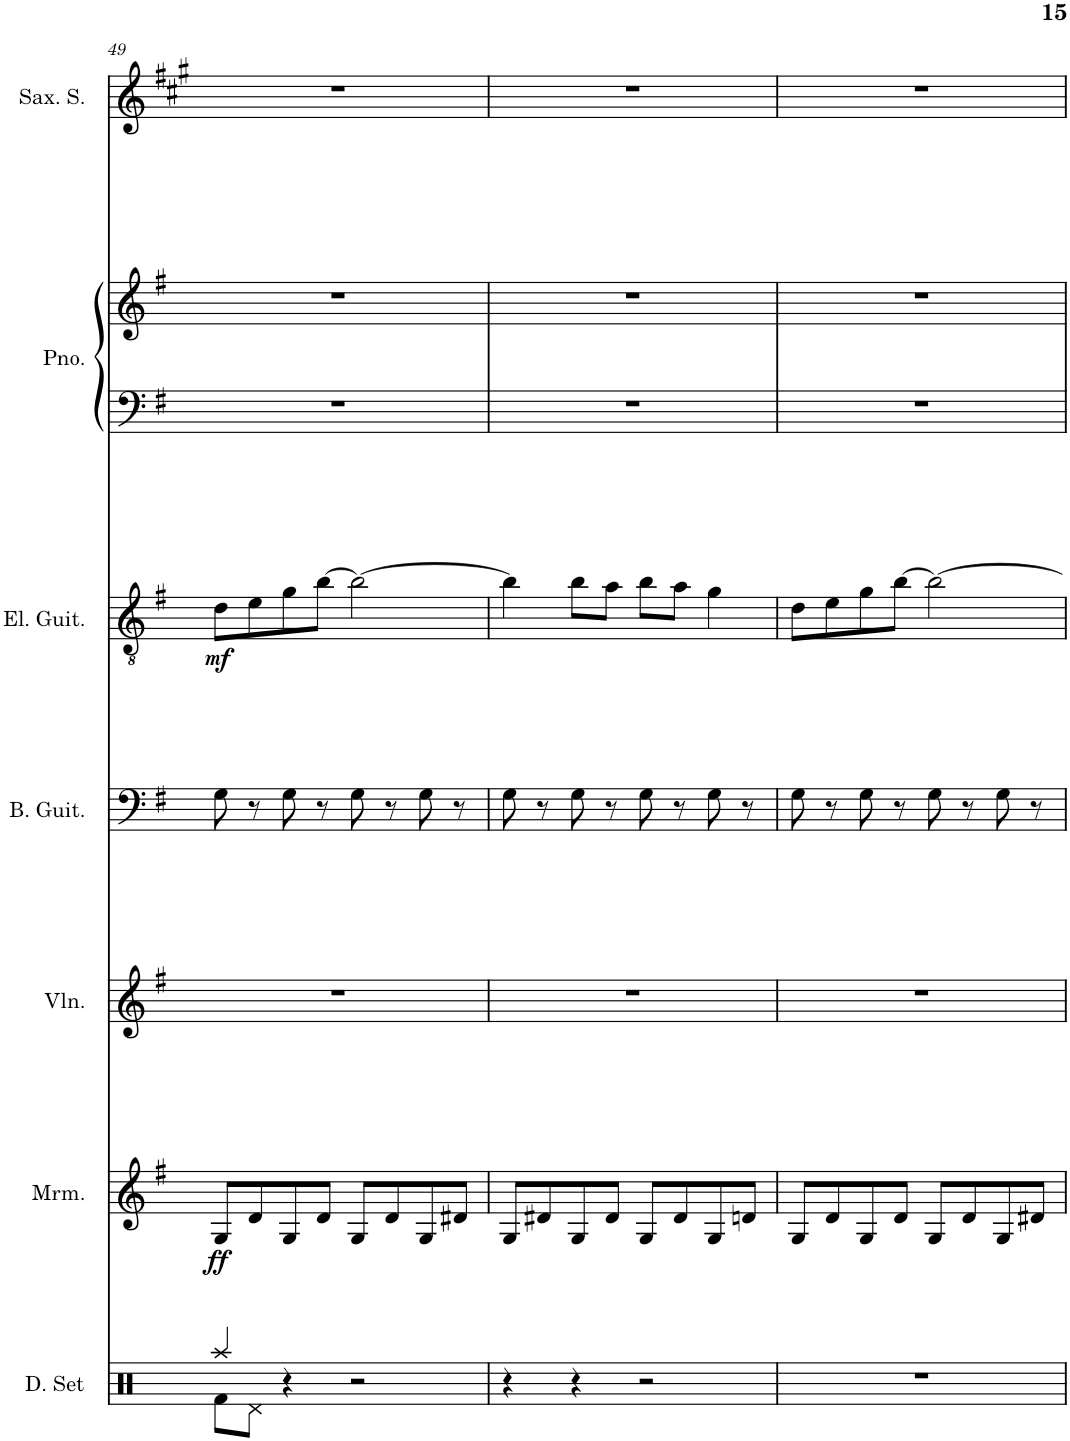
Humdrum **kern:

**kern	**kern	**dynam	**kern	**kern	**kern	**dynam	**kern	**kern	**kern
*part7	*part6	*part6	*part5	*part4	*part3	*part3	*part2	*part2	*part1
*staff8	*staff7	*staff7	*staff6	*staff5	*staff4	*staff4	*staff3	*staff2	*staff1
*I"Drumset	*I"Marimba	*	*I"Violin	*I"Bass Guitar	*I"Electric Guitar	*	*I"Piano	*	*I"Saxophone Soprano
*I'D. Set	*I'Mrm.	*	*I'Vln.	*I'B. Guit.	*I'El. Guit.	*	*I'Pno.	*	*I'Sax. S.
!!LO:PB:g=z
*clefX	*clefG2	*	*clefG2	*clefF4	*clefGv2	*	*clefF4	*clefG2	*clefG2
*	*	*	*	*Trd7c12	*	*	*	*	*Trd1c2
*k[]	*k[f#]	*	*k[f#]	*k[f#]	*k[f#]	*	*k[f#]	*k[f#]	*k[f#c#g#]
*M4/4	*M4/4	*	*M4/4	*M4/4	*M4/4	*	*M4/4	*M4/4	*M4/4
=49	=49	=49	=49	=49	=49	=49	=49	=49	=49
*^	*	*	*	*	*	*	*	*	*
!	!	!	!LO:DY:b	!	!	!	!LO:DY:b	!	!	!
4Raa/	8Rf\L	8G/L	ff	1r	8G\	8d\L	mf	1r	1r	1r
.	8Rd\J	8d/	.	.	8r	8e\	.	.	.	.
4r	2.ryy	8G/	.	.	8G\	8g\	.	.	.	.
.	.	8d/J	.	.	8r	[8b\J	.	.	.	.
2r	.	8G/L	.	.	8G\	2b\_	.	.	.	.
.	.	8d/	.	.	8r	.	.	.	.	.
.	.	8G/	.	.	8G\	.	.	.	.	.
.	.	8d#X/J	.	.	8r	.	.	.	.	.
*v	*v	*	*	*	*	*	*	*	*	*
=50	=50	=50	=50	=50	=50	=50	=50	=50	=50
4r	8G/L	.	1r	8G\	4b\]	.	1r	1r	1r
.	8d#X/	.	.	8r	.	.	.	.	.
4r	8G/	.	.	8G\	8b\L	.	.	.	.
.	8d#/J	.	.	8r	8a\J	.	.	.	.
2r	8G/L	.	.	8G\	8b\L	.	.	.	.
.	8d#/	.	.	8r	8a\J	.	.	.	.
.	8G/	.	.	8G\	4g\	.	.	.	.
.	8dn/J	.	.	8r	.	.	.	.	.
=51	=51	=51	=51	=51	=51	=51	=51	=51	=51
1r	8G/L	.	1r	8G\	8d\L	.	1r	1r	1r
.	8d/	.	.	8r	8e\	.	.	.	.
.	8G/	.	.	8G\	8g\	.	.	.	.
.	8d/J	.	.	8r	[8b\J	.	.	.	.
.	8G/L	.	.	8G\	2b\_	.	.	.	.
.	8d/	.	.	8r	.	.	.	.	.
.	8G/	.	.	8G\	.	.	.	.	.
.	8d#X/J	.	.	8r	.	.	.	.	.
=	=	=	=	=	=	=	=	=	=
*-	*-	*-	*-	*-	*-	*-	*-	*-	*-
